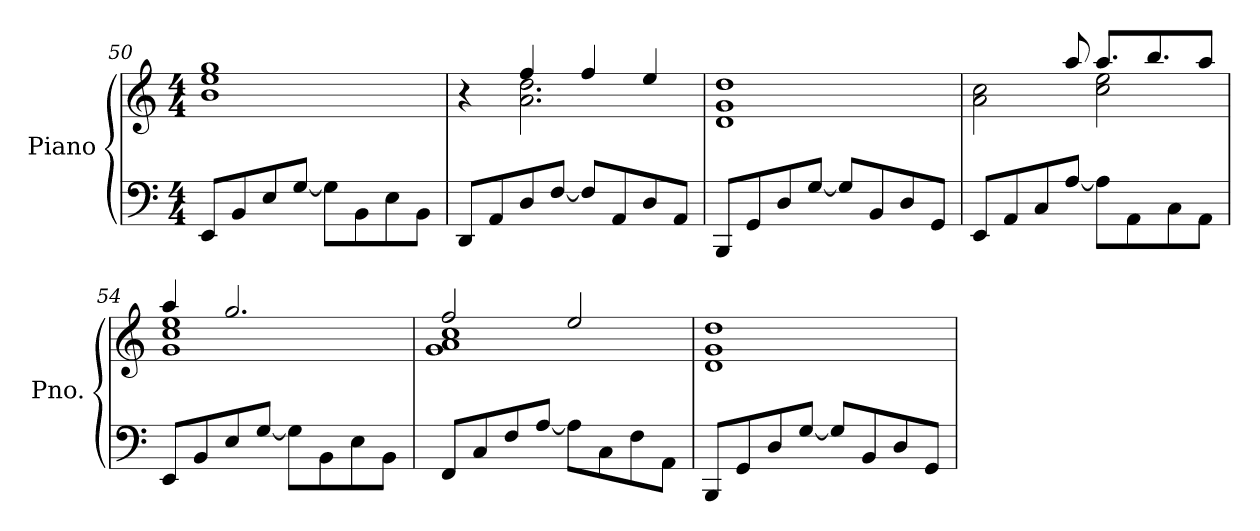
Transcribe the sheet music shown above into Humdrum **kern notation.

**kern	**kern
*part1	*part1
*staff2	*staff1
*I"Piano	*
*I'Pno.	*
*clefF4	*clefG2
*k[]	*k[]
*M4/4	*M4/4
=50	=50
8EE/L	1b 1ee 1gg
8BB/	.
8E/	.
[8G/J	.
8G\L]	.
8BB\	.
8E\	.
8BB\J	.
=51	=51
*	*^
8DD/L	4r	4ryy
8AA/	.	.
8D/	4ff/	2.a\ 2.dd\
[8F/J	.	.
8F/L]	4ff/	.
8AA/	.	.
8D/	4ee/	.
8AA/J	.	.
*	*v	*v
=52	=52
8BBB/L	1d 1g 1dd
8GG/	.
8D/	.
[8G/J	.
8G/L]	.
8BB/	.
8D/	.
8GG/J	.
!!LO:PB:g=z
=53	=53
*	*^
8EE/L	4.ryy	2a\ 2cc\
8AA/	.	.
8C/	.	.
[8A/J	8aa/	.
8A\L]	8.aa/L	2cc\ 2ee\
8AA\	.	.
.	8.bb/	.
8C\	.	.
8AA\J	8aa/J	.
=54	=54	=54
8EE/L	4aa/	1g 1cc 1ee
8BB/	.	.
8E/	2.gg/	.
[8G/J	.	.
8G\L]	.	.
8BB\	.	.
8E\	.	.
8BB\J	.	.
=55	=55	=55
8FF/L	2ff/	1g 1a 1cc
8C/	.	.
8F/	.	.
[8A/J	.	.
8A\L]	2ee/	.
8C\	.	.
8F\	.	.
8AA\J	.	.
*	*v	*v
=56	=56
8BBB/L	1d 1g 1dd
8GG/	.
8D/	.
[8G/J	.
8G/L]	.
8BB/	.
8D/	.
8GG/J	.
=	=
*-	*-
